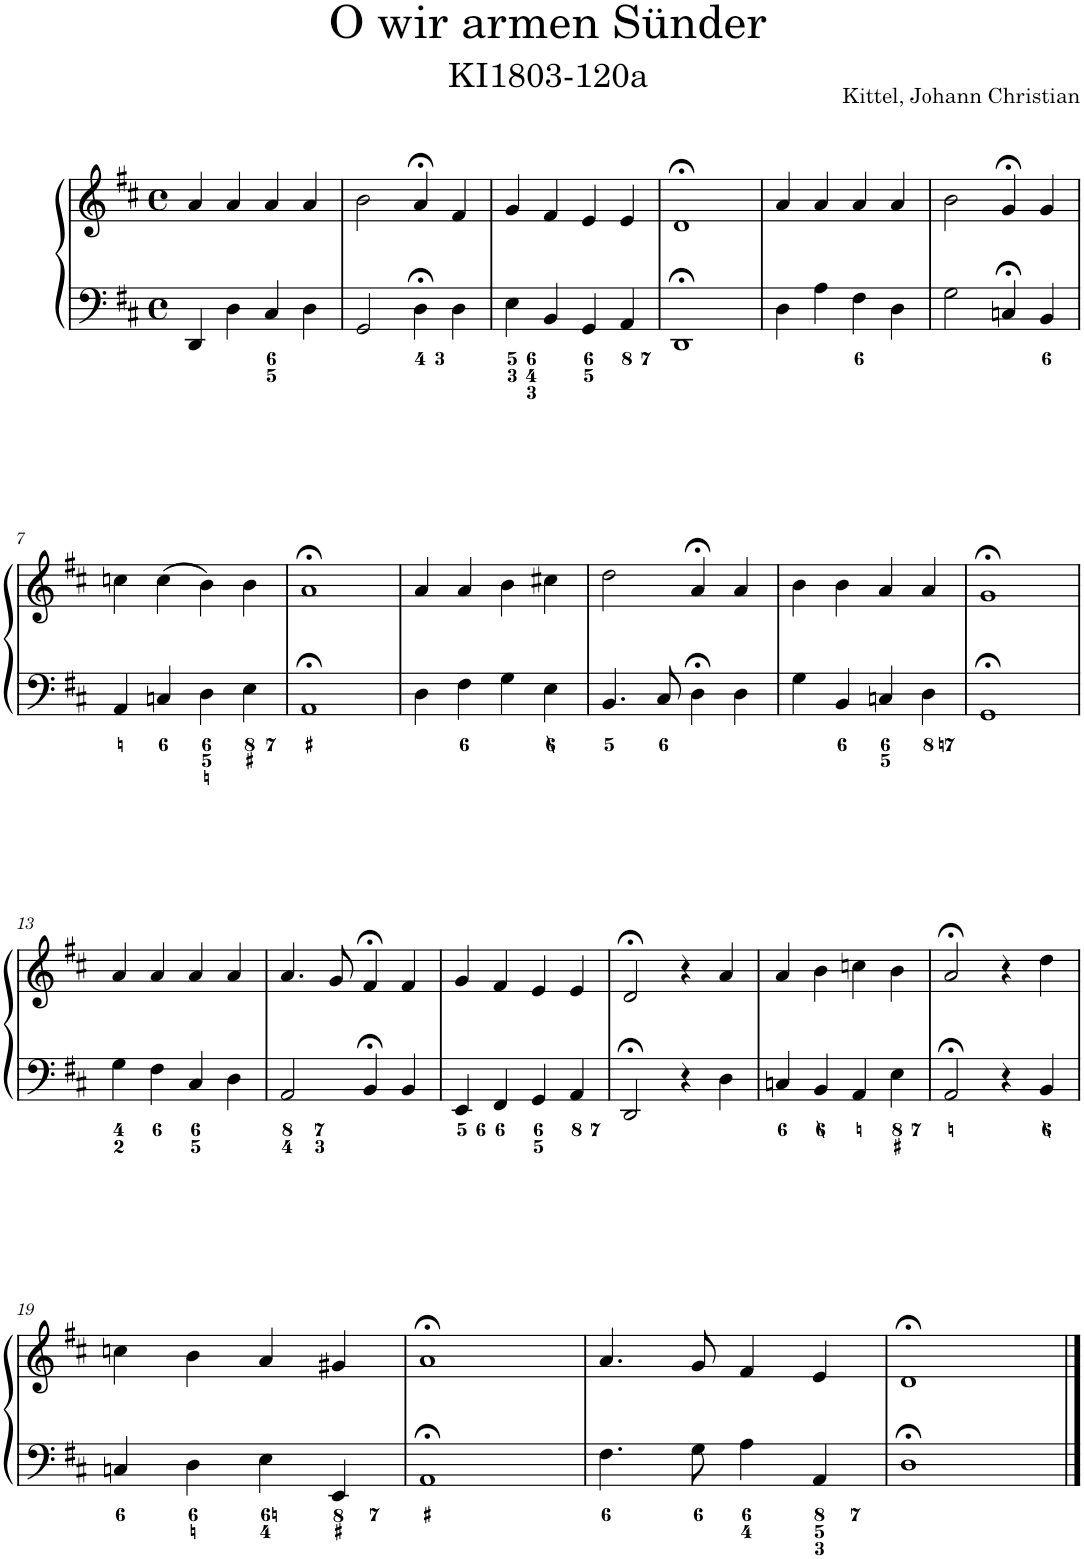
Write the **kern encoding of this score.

**kern	**kern
*part1	*part1
*staff2	*staff1
*I"Piano	*
*I'Pno.	*
*clefF4	*clefG2
*k[f#c#]	*k[f#c#]
*M4/4	*M4/4
*met(c)	*met(c)
=1	=1
4DD/	4a/
4D\	4a/
4C#/	4a/
4D\	4a/
=2	=2
2GG/	2b\
4D;<\	4a;</
4D\	4f#/
=3	=3
4E\	4g/
4BB/	4f#/
4GG/	4e/
4AA/	4e/
=4	=4
1DD;<	1d;<
=5	=5
4D\	4a/
4A\	4a/
4F#\	4a/
4D\	4a/
=6	=6
2G\	2b\
4Cn;</	4g;</
4BB/	4g/
!!LO:LB:g=z
=7	=7
4AA/	4ccn\
4Cn/	(4cc\
4D\	4b\)
4E\	4b\
=8	=8
1AA;<	1a;<
=9	=9
4D\	4a/
4F#\	4a/
4G\	4b\
4E\	4cc#X\
=10	=10
4.BB/	2dd\
8C#/	.
4D;<\	4a;</
4D\	4a/
=11	=11
4G\	4b\
4BB/	4b\
4Cn/	4a/
4D\	4a/
=12	=12
1GG;<	1g;<
!!LO:LB:g=z
=13	=13
4G\	4a/
4F#\	4a/
4C#/	4a/
4D\	4a/
=14	=14
2AA/	4.a/
.	8g/
4BB;</	4f#;</
4BB/	4f#/
=15	=15
4EE/	4g/
4FF#/	4f#/
4GG/	4e/
4AA/	4e/
=16	=16
2DD;</	2d;</
4r	4r
4D\	4a/
=17	=17
4Cn/	4a/
4BB/	4b\
4AA/	4ccn\
4E\	4b\
=18	=18
2AA;</	2a;</
4r	4r
4BB/	4dd\
!!LO:LB:g=z
=19	=19
4Cn/	4ccn\
4D\	4b\
4E\	4a/
4EE/	4g#X/
=20	=20
1AA;<	1a;<
=21	=21
4.F#\	4.a/
8G\	8g/
4A\	4f#/
4AA/	4e/
=22	=22
1D;<	1d;<
==	==
*-	*-
